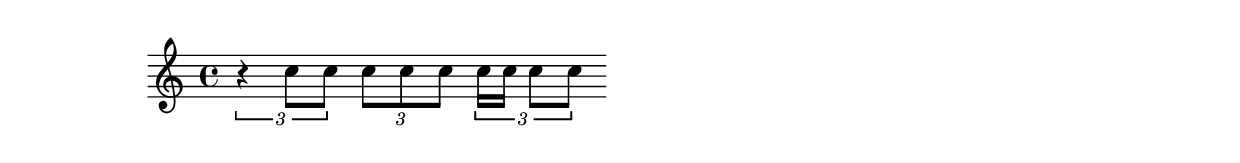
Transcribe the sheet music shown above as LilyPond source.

\version "1.5.68"
\header {

texidoc = "In combination with a beam, the bracket of the tuplet
bracket is removed. This only happens if there is one beam, as long as
the bracket."

}

\score { \notes \context Voice\relative c'' {
\times 2/3 { r [c8 c8] }
\times 2/3 { [c8 c c] }
\times 2/3 { [c16 c16] [c8 c8] }
}}
